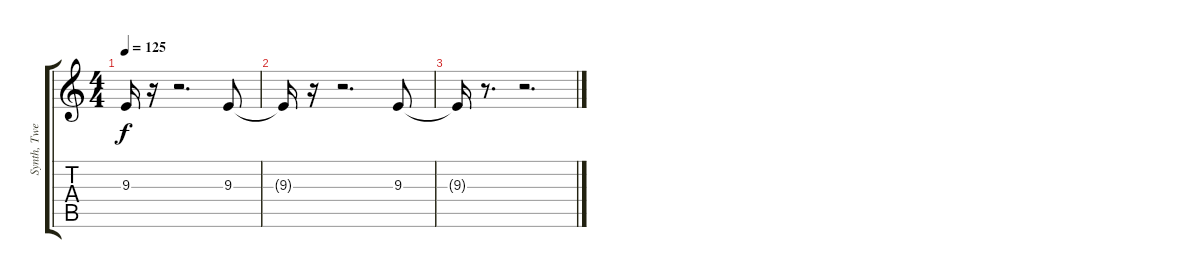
\track ("Synth, Tweet" "Synth, Twe") {instrument birdtweet}
\staff {score tabs}
\tuning (E4 B3 G3 D3 A2 E2) {hide}
\ts (4 4)
\tempo 125
\clef g2
\ks c
9.3{t}.16{dy f} r.16 r.2{d} 9.3.8 |
9.3{t}.16 r.16 r.2{d} 9.3.8 |
9.3{t}.16 r.8{d} r.2{d}
